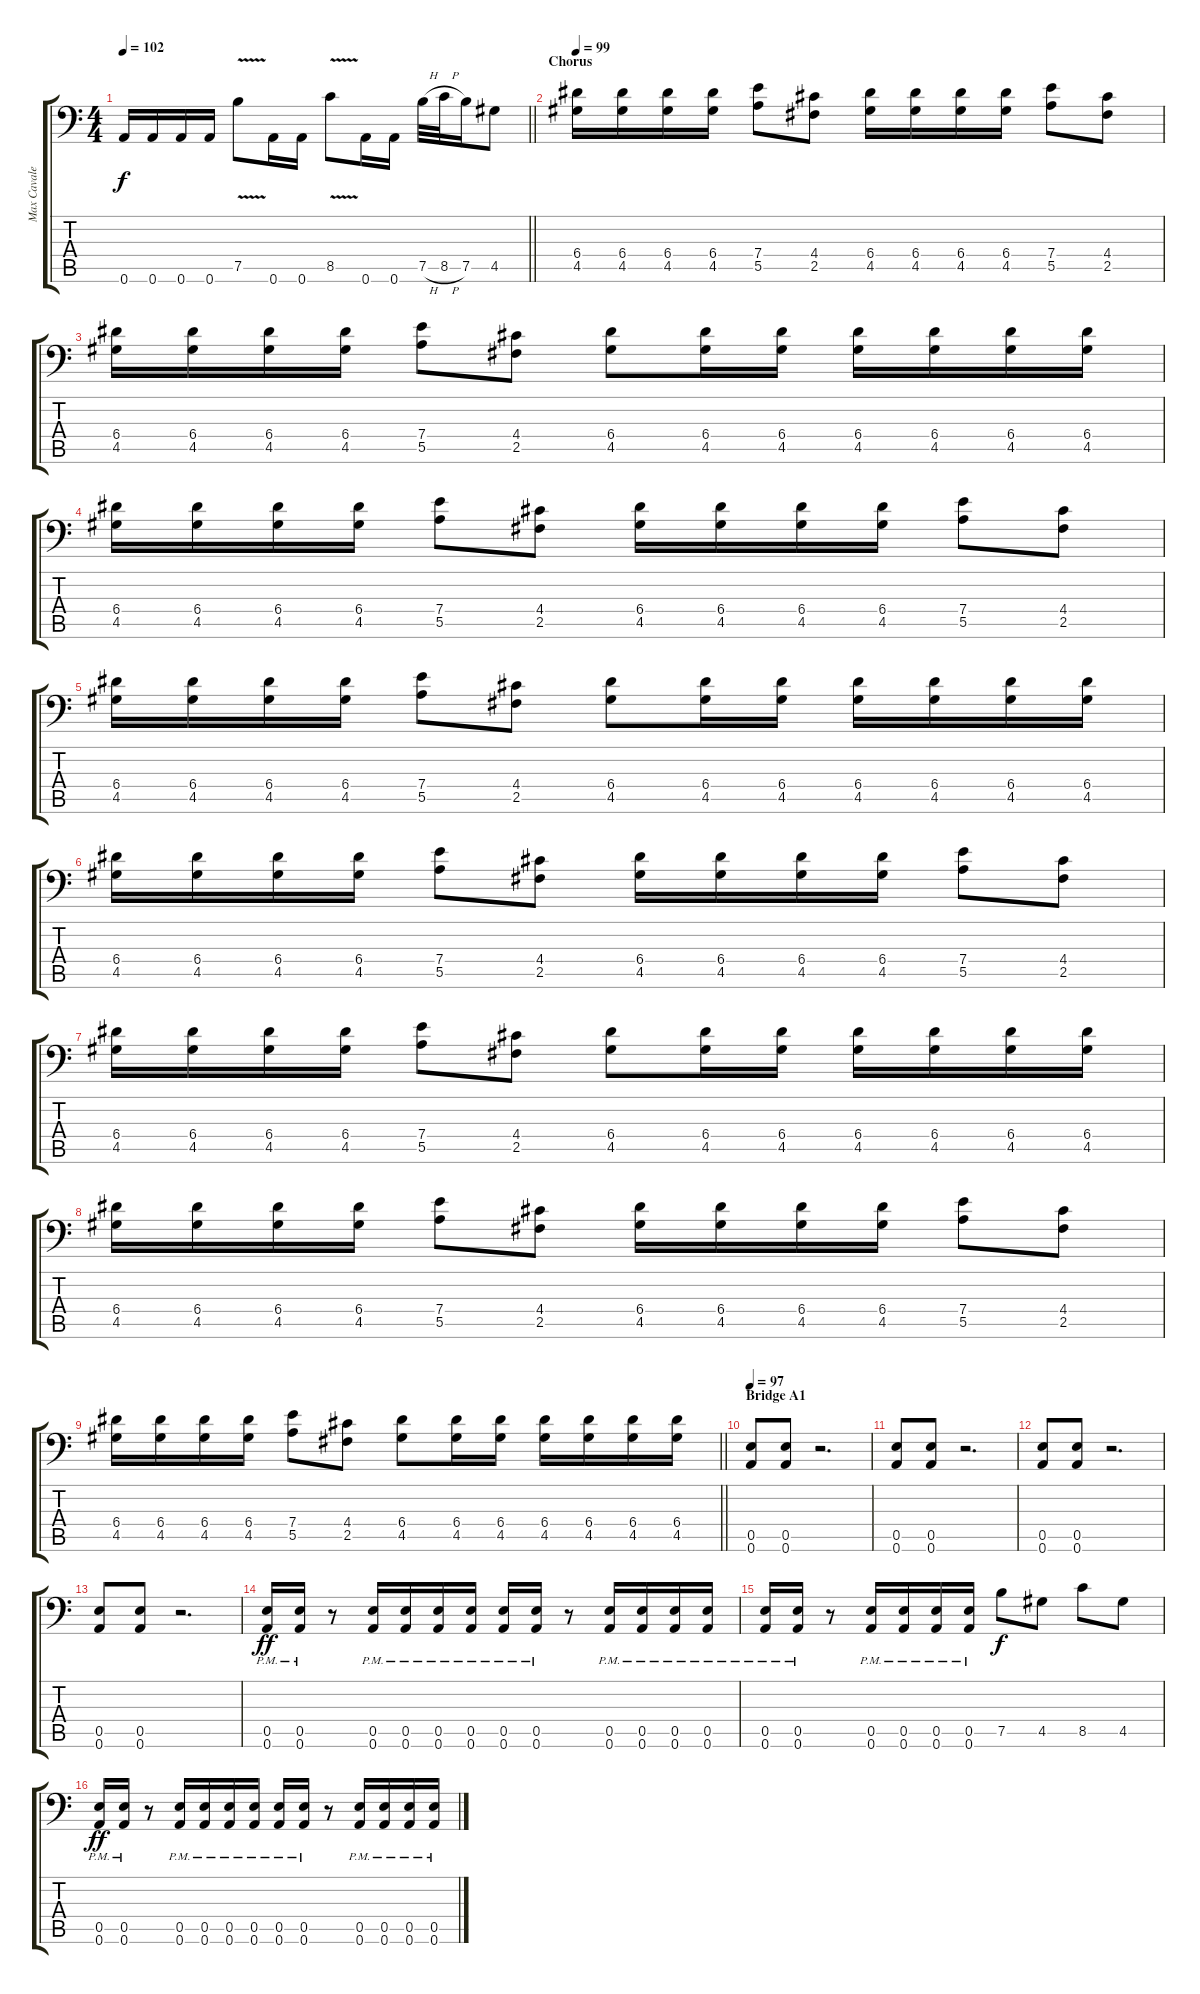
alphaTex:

\track ("Max Cavalera " "Max Cavale") {instrument distortionguitar}
\staff {score tabs}
\tuning (B3 Gb3 D3 A2 E2 A1) {hide}
\ts (4 4)
\tempo 102
\clef f4
\barLineRight lightlight
\ks c
0.6.16{dy f} 0.6.16 0.6.16 0.6.16 7.5{v}.8 0.6.16 0.6.16 8.5{v}.8 0.6.16 0.6.16 7.5{h}.32 8.5{h}.32 7.5.16 4.5.8 |
\section ("" "Chorus")
\tempo 99
(6.4 4.5).16 (6.4 4.5).16 (6.4 4.5).16 (6.4 4.5).16 (7.4 5.5).8 (4.4 2.5).8 (6.4 4.5).16 (6.4 4.5).16 (6.4 4.5).16 (6.4 4.5).16 (7.4 5.5).8 (4.4 2.5).8 |
(6.4 4.5).16 (6.4 4.5).16 (6.4 4.5).16 (6.4 4.5).16 (7.4 5.5).8 (4.4 2.5).8 (6.4 4.5).8 (6.4 4.5).16 (6.4 4.5).16 (6.4 4.5).16 (6.4 4.5).16 (6.4 4.5).16 (6.4 4.5).16 |
(6.4 4.5).16 (6.4 4.5).16 (6.4 4.5).16 (6.4 4.5).16 (7.4 5.5).8 (4.4 2.5).8 (6.4 4.5).16 (6.4 4.5).16 (6.4 4.5).16 (6.4 4.5).16 (7.4 5.5).8 (4.4 2.5).8 |
(6.4 4.5).16 (6.4 4.5).16 (6.4 4.5).16 (6.4 4.5).16 (7.4 5.5).8 (4.4 2.5).8 (6.4 4.5).8 (6.4 4.5).16 (6.4 4.5).16 (6.4 4.5).16 (6.4 4.5).16 (6.4 4.5).16 (6.4 4.5).16 |
(6.4 4.5).16 (6.4 4.5).16 (6.4 4.5).16 (6.4 4.5).16 (7.4 5.5).8 (4.4 2.5).8 (6.4 4.5).16 (6.4 4.5).16 (6.4 4.5).16 (6.4 4.5).16 (7.4 5.5).8 (4.4 2.5).8 |
(6.4 4.5).16 (6.4 4.5).16 (6.4 4.5).16 (6.4 4.5).16 (7.4 5.5).8 (4.4 2.5).8 (6.4 4.5).8 (6.4 4.5).16 (6.4 4.5).16 (6.4 4.5).16 (6.4 4.5).16 (6.4 4.5).16 (6.4 4.5).16 |
(6.4 4.5).16 (6.4 4.5).16 (6.4 4.5).16 (6.4 4.5).16 (7.4 5.5).8 (4.4 2.5).8 (6.4 4.5).16 (6.4 4.5).16 (6.4 4.5).16 (6.4 4.5).16 (7.4 5.5).8 (4.4 2.5).8 |
\barLineRight lightlight
(6.4 4.5).16 (6.4 4.5).16 (6.4 4.5).16 (6.4 4.5).16 (7.4 5.5).8 (4.4 2.5).8 (6.4 4.5).8 (6.4 4.5).16 (6.4 4.5).16 (6.4 4.5).16 (6.4 4.5).16 (6.4 4.5).16 (6.4 4.5).16 |
\section ("" "Bridge A1")
\tempo 97
(0.5 0.6).8 (0.5 0.6).8 r.2{d} |
(0.5 0.6).8 (0.5 0.6).8 r.2{d} |
(0.5 0.6).8 (0.5 0.6).8 r.2{d} |
(0.5 0.6).8 (0.5 0.6).8 r.2{d} |
(0.5{pm} 0.6{pm}).16{dy ff} (0.5{pm} 0.6{pm}).16 r.8 (0.5{pm} 0.6{pm}).16 (0.5{pm} 0.6{pm}).16 (0.5{pm} 0.6{pm}).16 (0.5{pm} 0.6{pm}).16 (0.5{pm} 0.6{pm}).16 (0.5{pm} 0.6{pm}).16 r.8 (0.5{pm} 0.6{pm}).16 (0.5{pm} 0.6{pm}).16 (0.5{pm} 0.6{pm}).16 (0.5{pm} 0.6{pm}).16 |
(0.5{pm} 0.6{pm}).16 (0.5{pm} 0.6{pm}).16 r.8 (0.5{pm} 0.6{pm}).16 (0.5{pm} 0.6{pm}).16 (0.5{pm} 0.6{pm}).16 (0.5{pm} 0.6{pm}).16 7.5.8{dy f} 4.5.8 8.5.8 4.5.8 |
(0.5{pm} 0.6{pm}).16{dy ff} (0.5{pm} 0.6{pm}).16 r.8 (0.5{pm} 0.6{pm}).16 (0.5{pm} 0.6{pm}).16 (0.5{pm} 0.6{pm}).16 (0.5{pm} 0.6{pm}).16 (0.5{pm} 0.6{pm}).16 (0.5{pm} 0.6{pm}).16 r.8 (0.5{pm} 0.6{pm}).16 (0.5{pm} 0.6{pm}).16 (0.5{pm} 0.6{pm}).16 (0.5{pm} 0.6{pm}).16
